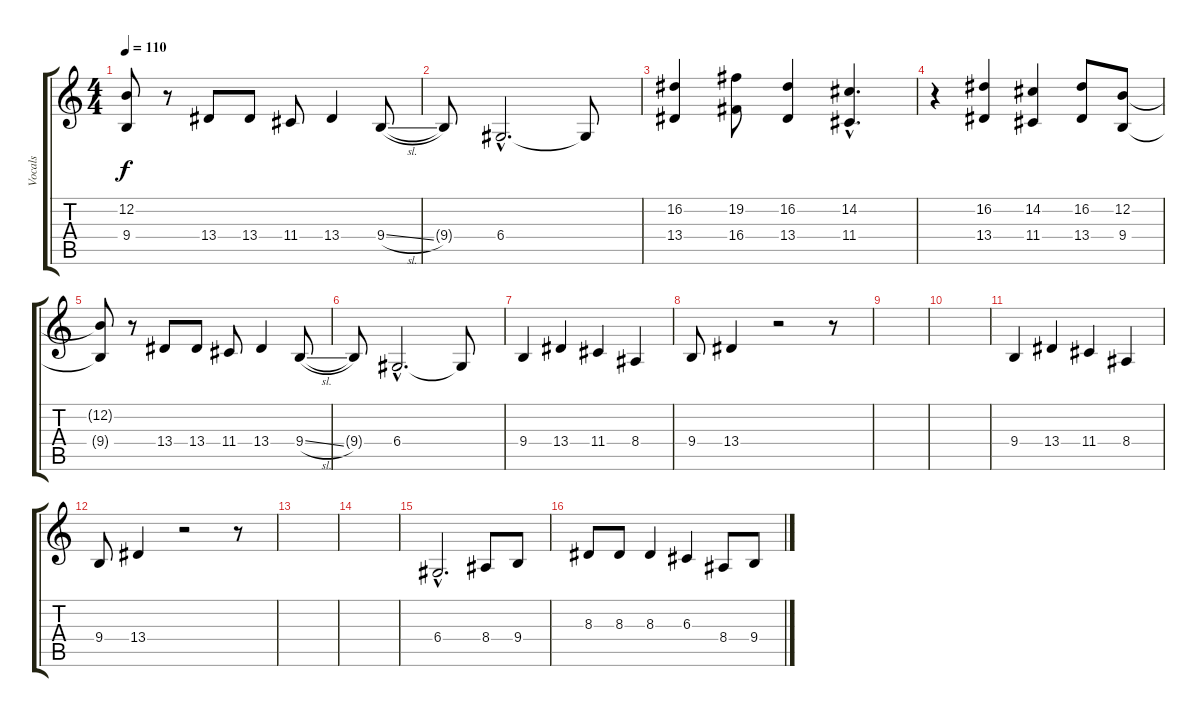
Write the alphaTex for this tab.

\track ("Vocals" "Vocals") {instrument lead6voice}
\staff {score tabs}
\tuning (E4 B3 G3 D3 A2 E2) {hide}
\ts (4 4)
\tempo 110
\clef g2
\ks c
(12.2{t} 9.4{t}).8{dy f} r.8 13.4.8 13.4.8 11.4.8 13.4.4 9.4{sl}.8 |
9.4{t}.8 6.4{hac}.2{d} 6.4{t}.8 |
(16.2 13.4).4 (19.2 16.4).8 (16.2 13.4).4 (14.2{hac} 11.4{hac}).4{d} |
r.4 (16.2 13.4).4 (14.2 11.4).4 (16.2 13.4).8 (12.2 9.4).8 |
(12.2{t} 9.4{t}).8 r.8 13.4.8 13.4.8 11.4.8 13.4.4 9.4{sl}.8 |
9.4{t}.8 6.4{hac}.2{d} 6.4{t}.8 |
9.4.4 13.4.4 11.4.4 8.4.4 |
9.4.8 13.4.4 r.2 r.8 |
|
|
9.4.4 13.4.4 11.4.4 8.4.4 |
9.4.8 13.4.4 r.2 r.8 |
|
|
6.4{hac}.2{d} 8.4.8 9.4.8 |
8.3.8 8.3.8 8.3.4 6.3.4 8.4.8 9.4.8
